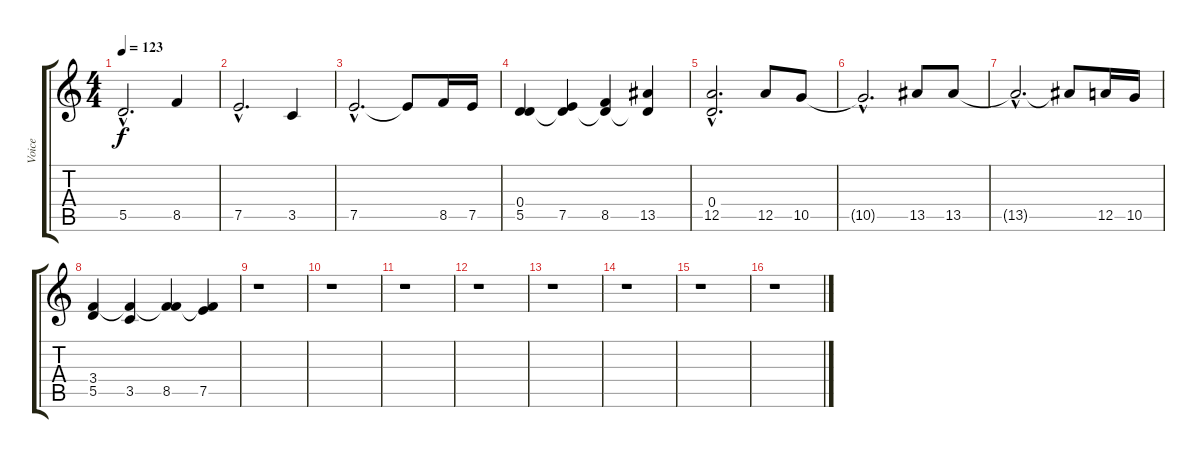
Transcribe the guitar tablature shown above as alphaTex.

\track ("Voice" "Voice") {instrument acousticguitarnylon}
\staff {score tabs}
\tuning (E4 B3 G3 D3 A2 D2) {hide}
\ts (4 4)
\tempo 123
\clef g2
\ks c
5.5{hac}.2{d dy f} 8.5.4 |
7.5{hac}.2{d} 3.5.4 |
7.5{hac}.2{d} 7.5{t}.8 8.5.16 7.5.16 |
(0.4 5.5).4 (0.4{t} 7.5).4 (0.4{t} 8.5).4 (0.4{t} 13.5).4 |
(0.4{hac} 12.5{hac}).2{d} 12.5.8 10.5.8 |
10.5{hac t}.2{d} 13.5.8 13.5.8 |
13.5{hac t}.2{d} 13.5{t}.8 12.5.16 10.5.16 |
(3.4 5.5).4 (3.4{t} 3.5).4 (3.4{t} 8.5).4 (3.4{t} 7.5).4 |
r.1 |
r.1 |
r.1 |
r.1 |
r.1 |
r.1 |
r.1 |
r.1
